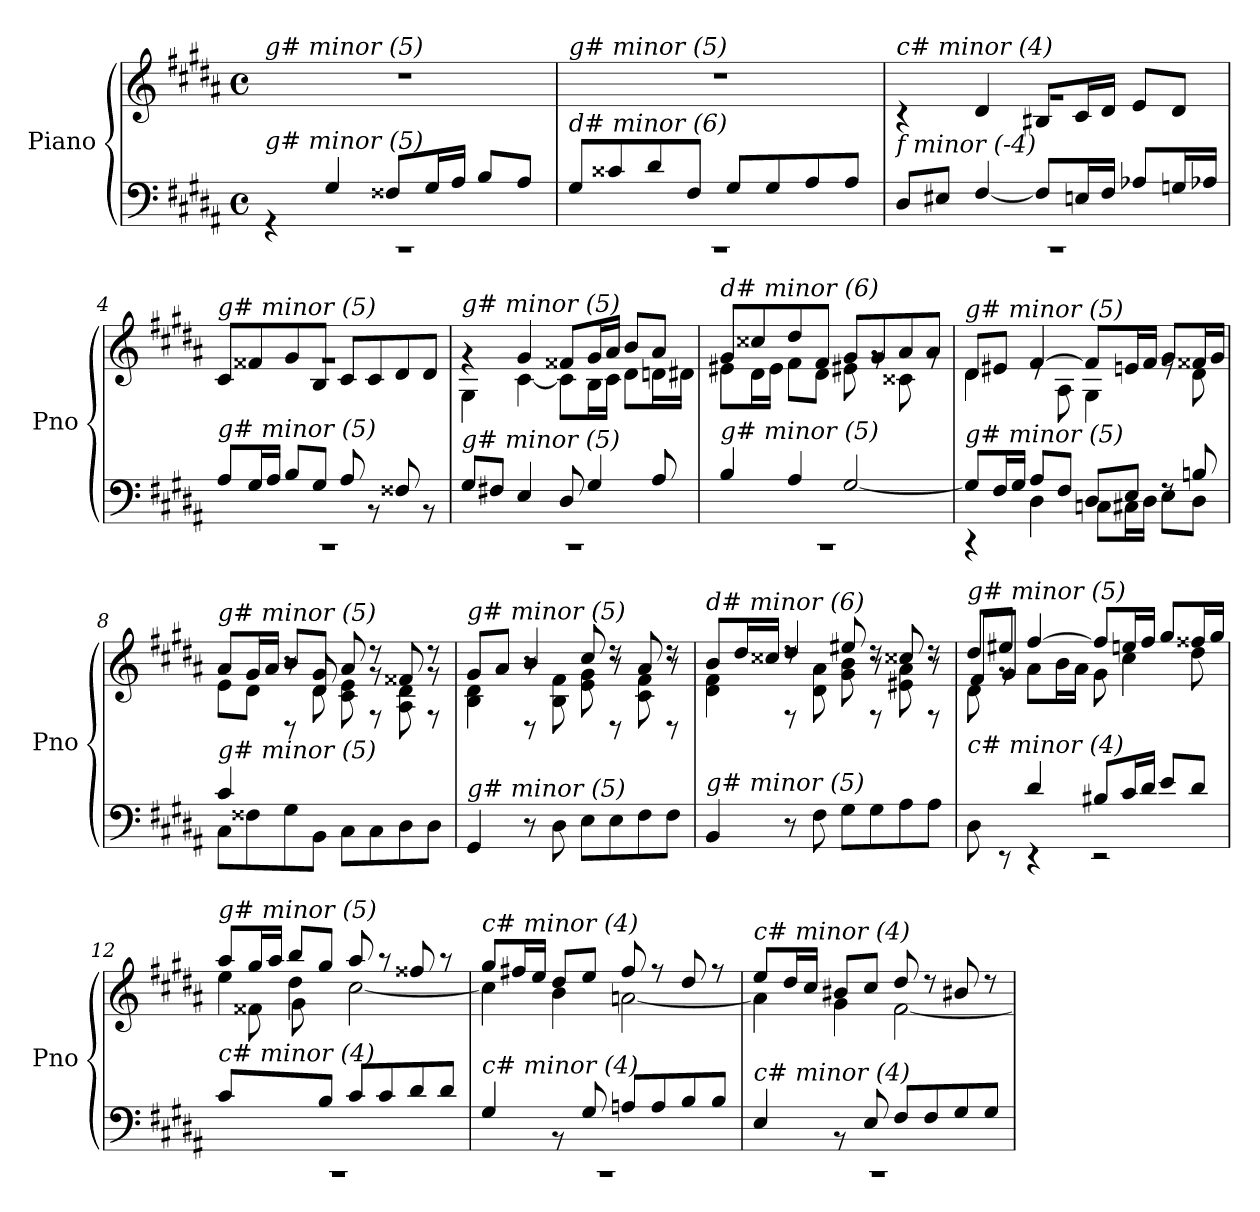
**kern	**kern
*part1	*part1
*staff2	*staff1
*I"Piano	*
*I'Pno	*
*clefF4	*clefG2
*k[f#c#g#d#a#]	*k[f#c#g#d#a#]
*M4/4	*M4/4
*met(c)	*met(c)
=1	=1
*^	*
!	!	!LO:TX:i:t=g# minor (5)
!LO:TX:i:t=g# minor (5)	!	!
1rCC	4r	1rdd
.	4G#/	.
.	8F##X/L	.
.	16G#/L	.
.	16A#/JJ	.
.	8B/L	.
.	8A#/J	.
=2	=2	=2
!	!	!LO:TX:i:t=g# minor (5)
!LO:TX:i:t=d# minor (6)	!	!
1rCC	8G#/L	1rdd
.	8c##X/	.
.	8d#/	.
.	8F#/J	.
.	8G#/L	.
.	8G#/	.
.	8A#/	.
.	8A#/J	.
=3	=3	=3
*	*	*^
!	!	!LO:TX:i:t=c# minor (4)	!
!LO:TX:i:t=f minor (-4)	!	!	!
1rCC	8D#/L	1rg	4r
.	8E#Xi/J	.	.
.	[4F#/	.	4d#/
.	8F#/L]	.	8B#X/L
.	16En/L	.	16c#/L
.	16F#/JJ	.	16d#/JJ
.	8A-Xj/L	.	8e/L
.	16Gnj/L	.	8d#/J
.	16A-Xj/JJ	.	.
=4	=4	=4	=4
!	!	!LO:TX:i:t=g# minor (5)	!
!LO:TX:i:t=g# minor (5)	!	!	!
1rCC	8A#/L	1rg	8c#/L
.	16G#/L	.	8f##X/
.	16A#/JJ	.	.
.	8B/L	.	8g#/
.	8G#/J	.	8B/J
.	8A#/	.	8c#/L
.	8r	.	8c#/
.	8F##X/	.	8d#/
.	8r	.	8d#/J
!!LO:LB:g=z	!!
=5	=5	=5	=5
!	!	!LO:TX:i:t=g# minor (5)	!
!LO:TX:i:t=g# minor (5)	!	!	!
1rCC	8G#/L	4rg	4G#\
.	8F#X/J	.	.
.	4E/	4g#/	[4c#\
.	8D#/	8f##X/L	8c#\L]
.	4G#/	16g#/L	16B\L
.	.	16a#/JJ	16c#\JJ
.	.	8b/L	8d#\L
.	8A#/	8a#/J	16dnj\L
.	.	.	16d#\JJ
=6	=6	=6	=6
!	!	!LO:TX:i:t=d# minor (6)	!
!LO:TX:i:t=g# minor (5)	!	!	!
1rCC	4B/	8g#/L	8e#X\L
.	.	8cc##X/	16d#\L
.	.	.	16e#\JJ
.	4A#/	8dd#/	8f#\L
.	.	8f#/J	8d#\J
.	[2G#/	8g#/L	8e#X\
.	.	8g#/	8rg
.	.	8a#/	8c##X\
.	.	8a#/J	8rg
=7	=7	=7	=7
!	!	!LO:TX:i:t=g# minor (5)	!
!LO:TX:i:t=g# minor (5)	!	!	!
4rCC	8G#/L]	8d#/L	4d#\
.	16F#/L	8e#X/J	.
.	16G#/JJ	.	.
8A#/L	4D#\	[4f#/	8re
8F#/J	.	.	8A#\
8D#/L	8Cnj\L	8f#/L]	4G#\
8E/J	16C#\L	16en/L	.
.	16D#\JJ	16f#/JJ	.
8rF	8E\L	8g#/L	8re
8Bn/	8D#\J	16f##X/L	8d#\
.	.	16g#/JJ	.
!!LO:LB:g=z
=8	=8	=8	=8
*	*	*	*^
!	!	!LO:TX:i:t=g# minor (5)	!	!
!LO:TX:i:t=g# minor (5)	!	!	!	!
4c#/	8C#\L	8a#/L	8e\L	4ryy
.	8F##X\	16g#/L	8d#\J	.
.	.	16a#/JJ	.	.
4ryy	8G#\	8b/L	8r	8rD
.	8BB\J	8g#/J	8d#\	8d#/
8ryy	8C#\L	8a#/	8c#\ 8e\	8ryy
8ryy	8C#\	8rg	8rdd	8rF
8ryy	8D#\	8f##X/	8A#\ 8d#\	8ryy
8ryy	8D#\J	8rg	8rdd	8rF
!!LO:LB:g=z	!!	!!
=9	=9	=9	=9	=9
!	!	!LO:TX:i:t=g# minor (5)	!	!
!LO:TX:i:t=g# minor (5)	!	!	!	!
4ryy	4GG#/	8g#/L	4B\ 4d#\	4ryy
.	.	8a#/J	.	.
8ryy	8r	4b/	8r	8rD
4ryy	8D#\	.	8B\ 8f#\	4ryy
.	8E\L	8cc#/	8e\ 8g#\	.
8ryy	8E\	8r	8rdd	8rD
8ryy	8F#\	8a#/	8c#\ 8f#\	8ryy
8ryy	8F#\J	8r	8rdd	8rD
=10	=10	=10	=10	=10
!	!	!LO:TX:i:t=d# minor (6)	!	!
!LO:TX:i:t=g# minor (5)	!	!	!	!
4ryy	4BB/	8b/L	4d#\ 4f#\	4ryy
.	.	16dd#/L	.	.
.	.	16cc##X/JJ	.	.
8ryy	8r	4dd#/	8rdd	8rF
4ryy	8F#\	.	8d#\ 8a#\	4ryy
.	8G#\L	8ee#X/	8g#\ 8b\	.
8ryy	8G#\	8r	8rdd	8rF
8ryy	8A#\	8cc##X/	8e#X\ 8a#\	8ryy
8ryy	8A#\J	8r	8rdd	8rF
=11	=11	=11	=11	=11
*	*^	*	*	*^
!	!	!	!LO:TX:i:t=g# minor (5)	!	!	!
!LO:TX:i:t=c# minor (4)	!	!	!	!	!	!
4ryy	8D#\	4ryy	8dd#/L	8d#\	8f#/L	4ryy
.	8rEE	.	8ee#X/J	8rg	8g#/J	.
2.ryy	4rEE	4d#/	[4ff#/	8a#\L	2.ryy	2.ryy
.	.	.	.	16b\L	.	.
.	.	.	.	16a#\JJ	.	.
.	2rEE	8B#X/L	8ff#/L]	8g#\	.	.
.	.	16c#/L	16een/L	4cc#\	.	.
.	.	16d#/JJ	16ff#/JJ	.	.	.
.	.	8e/L	8gg#/L	.	.	.
.	.	8d#/J	16ff##X/L	8dd#\	.	.
.	.	.	16gg#/JJ	.	.	.
*	*v	*v	*	*	*	*
*	*	*	*	*v	*v
=12	=12	=12	=12	=12
!	!	!LO:TX:i:t=g# minor (5)	!	!
!LO:TX:i:t=c# minor (4)	!	!	!	!
1rCC	8c#/L	8aa#/L	4ee\	8ryy
.	4ryy	16gg#/L	.	8f##X\
.	.	16aa#/JJ	.	.
.	.	8bb/L	4dd#\	8g#\
.	8B/J	8gg#/J	.	2ryy
.	8c#/L	8aa#/	[2cc#\	.
.	8c#/	8r	.	.
.	8d#/	8ff##X/	.	.
.	8d#/J	8r	.	8ryy
!!LO:LB:g=z
=13	=13	=13	=13	=13
!	!	!LO:TX:i:t=c# minor (4)	!	!
!LO:TX:i:t=c# minor (4)	!	!	!	!
*	*	*	*v	*v
1rCC	4G#/	8gg#/L	4cc#\]
.	.	16ff#X/L	.
.	.	16ee/JJ	.
.	8r	8dd#/L	4b\
.	8G#/	8ee/J	.
.	8An/L	8ff#/	[2an\
.	8A/	8r	.
.	8B/	8dd#/	.
.	8B/J	8r	.
=14	=14	=14	=14
!	!	!LO:TX:i:t=c# minor (4)	!
!LO:TX:i:t=c# minor (4)	!	!	!
1rCC	4E/	8ee/L	4a\]
.	.	16dd#/L	.
.	.	16cc#/JJ	.
.	8rBB	8b#X/L	4g#\
.	8E/	8cc#/J	.
.	8F#/L	8dd#/	[2f#\
.	8F#/	8r	.
.	8G#/	8b#X/	.
.	8G#/J	8r	.
*v	*v	*	*
*	*v	*v
=	=
*-	*-
